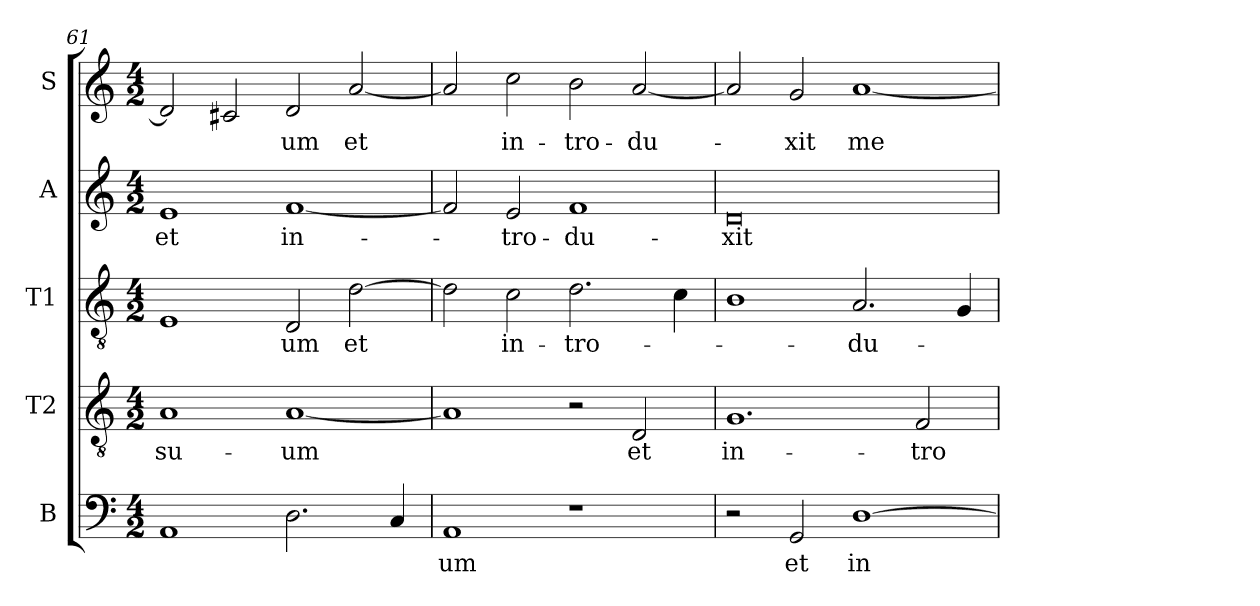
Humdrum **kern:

**kern	**text	**kern	**text	**kern	**text	**kern	**text	**kern	**text
*part5	*part5	*part4	*part4	*part3	*part3	*part2	*part2	*part1	*part1
*staff5	*staff5	*staff4	*staff4	*staff3	*staff3	*staff2	*staff2	*staff1	*staff1
*I"B	*	*I"T2	*	*I"T1	*	*I"A	*	*I"S	*
*clefF4	*	*clefGv2	*	*clefGv2	*	*clefG2	*	*clefG2	*
*M4/2	*	*M4/2	*	*M4/2	*	*M4/2	*	*M4/2	*
=61	=61	=61	=61	=61	=61	=61	=61	=61	=61
!	!	!	!LO:LY:b:cj	!	!	!	!LO:LY:b:cj	!	!
1AA	.	1A	-su-	1E	.	1e	et	2d/]	.
.	.	.	.	.	.	.	.	2c#X/	.
!	!	!	!LO:LY:b	!	!LO:LY:b:cj	!	!LO:LY:b:cj	!	!LO:LY:b:cj
2.D\	.	[>1A	-um	2D/	-um	[<1f	in-	2d/	-um
!	!	!	!	!	!LO:LY:b:cj	!	!	!	!LO:LY:b:cj
.	.	.	.	[>2d\	et	.	.	[<2a/	et
4C/	.	.	.	.	.	.	.	.	.
=62	=62	=62	=62	=62	=62	=62	=62	=62	=62
!	!LO:LY:b:cj	!	!	!	!	!	!	!	!
1AA	-um	1A]	.	2d\]	.	2f/]	.	2a/]	.
!	!	!	!	!	!LO:LY:b:rj	!	!LO:LY:b:cj	!	!LO:LY:b
.	.	.	.	2c\	in-	2e/	-tro-	2cc\	in-
!	!	!	!	!	!LO:LY:b:cj	!	!LO:LY:b:rj	!	!LO:LY:b:cj
1r	.	2r	.	2.d\	-tro-	1f	-du-	2b\	-tro-
!	!	!	!LO:LY:b:cj	!	!	!	!	!	!LO:LY:b
.	.	2D/	et	.	.	.	.	[<2a/	-du-
.	.	.	.	4c\	.	.	.	.	.
=63	=63	=63	=63	=63	=63	=63	=63	=63	=63
!	!	!	!LO:LY:b:cj	!	!	!	!LO:LY:b:cj	!	!
2r	.	1.G	in-	1B	.	0d	-xit	2a/]	.
!	!LO:LY:b:cj	!	!	!	!	!	!	!	!LO:LY:b:cj
2GG/	et	.	.	.	.	.	.	2g/	-xit
!	!LO:LY:b	!	!	!	!LO:LY:b:cj	!	!	!	!LO:LY:b:cj
[<1D	in-	.	.	2.A/	-du-	.	.	[>1a	me
!	!	!	!LO:LY:b:cj	!	!	!	!	!	!
.	.	2F/	-tro-	.	.	.	.	.	.
.	.	.	.	4G/	.	.	.	.	.
=	=	=	=	=	=	=	=	=	=
*-	*-	*-	*-	*-	*-	*-	*-	*-	*-
